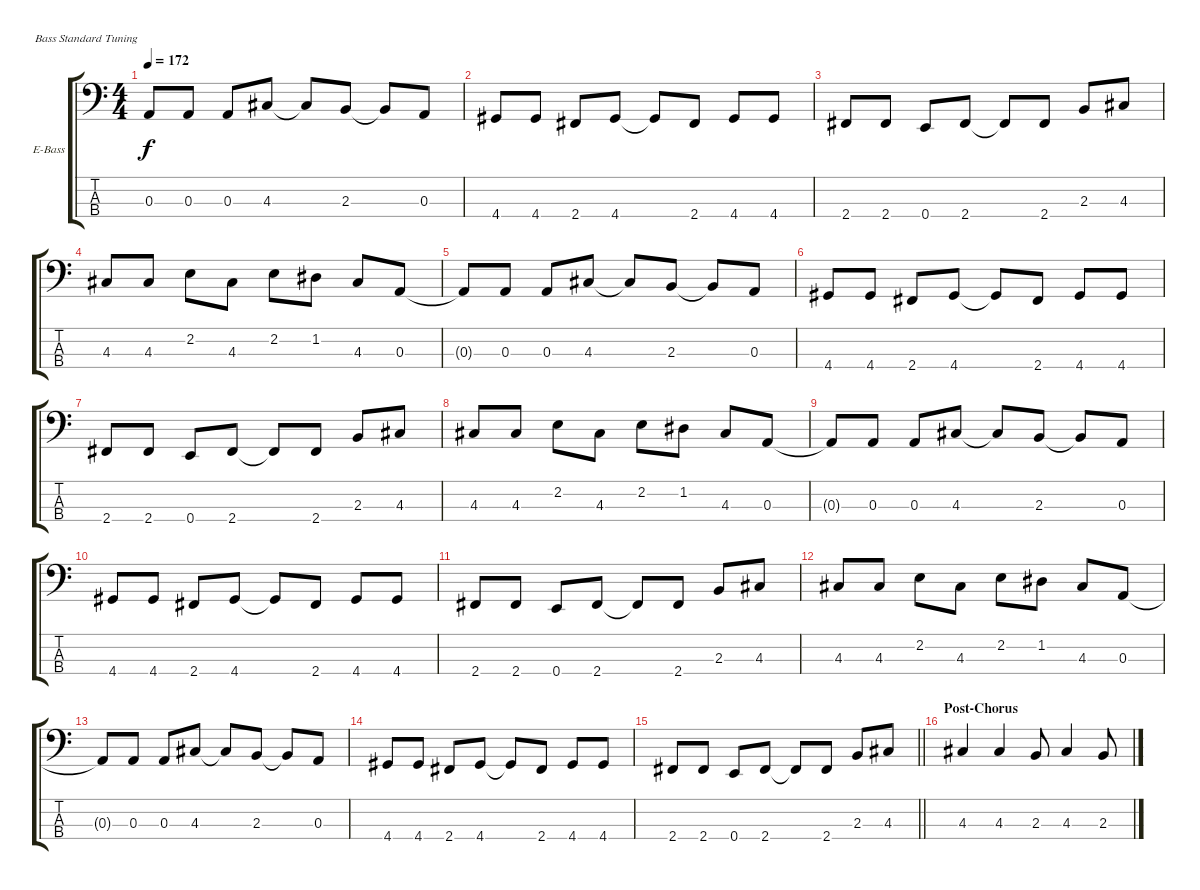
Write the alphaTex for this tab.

\bracketExtendMode groupsimilarinstruments
\firstSystemTrackNameOrientation horizontal
\otherSystemsTrackNameOrientation horizontal
\track ("Bass" "E-Bass") {instrument electricbasspick}
\staff {score tabs}
\tuning (G2 D2 A1 E1)
\ts (4 4)
\tempo 172
\clef f4
\ks c
0.3{t}.8{dy f} 0.3.8 0.3.8 4.3.8 4.3{t}.8 2.3.8 2.3{t}.8 0.3.8 |
4.4.8 4.4.8 2.4.8 4.4.8 4.4{t}.8 2.4.8 4.4.8 4.4.8 |
2.4.8 2.4.8 0.4.8 2.4.8 2.4{t}.8 2.4.8 2.3.8 4.3.8 |
4.3.8 4.3.8 2.2.8 4.3.8 2.2.8 1.2.8 4.3.8 0.3.8 |
0.3{t}.8 0.3.8 0.3.8 4.3.8 4.3{t}.8 2.3.8 2.3{t}.8 0.3.8 |
4.4.8 4.4.8 2.4.8 4.4.8 4.4{t}.8 2.4.8 4.4.8 4.4.8 |
2.4.8 2.4.8 0.4.8 2.4.8 2.4{t}.8 2.4.8 2.3.8 4.3.8 |
4.3.8 4.3.8 2.2.8 4.3.8 2.2.8 1.2.8 4.3.8 0.3.8 |
0.3{t}.8 0.3.8 0.3.8 4.3.8 4.3{t}.8 2.3.8 2.3{t}.8 0.3.8 |
4.4.8 4.4.8 2.4.8 4.4.8 4.4{t}.8 2.4.8 4.4.8 4.4.8 |
2.4.8 2.4.8 0.4.8 2.4.8 2.4{t}.8 2.4.8 2.3.8 4.3.8 |
4.3.8 4.3.8 2.2.8 4.3.8 2.2.8 1.2.8 4.3.8 0.3.8 |
0.3{t}.8 0.3.8 0.3.8 4.3.8 4.3{t}.8 2.3.8 2.3{t}.8 0.3.8 |
4.4.8 4.4.8 2.4.8 4.4.8 4.4{t}.8 2.4.8 4.4.8 4.4.8 |
\barLineRight lightlight
2.4.8 2.4.8 0.4.8 2.4.8 2.4{t}.8 2.4.8 2.3.8 4.3.8 |
\section ("" "Post-Chorus")
4.3.4 4.3.4 2.3.8 4.3.4 2.3.8
